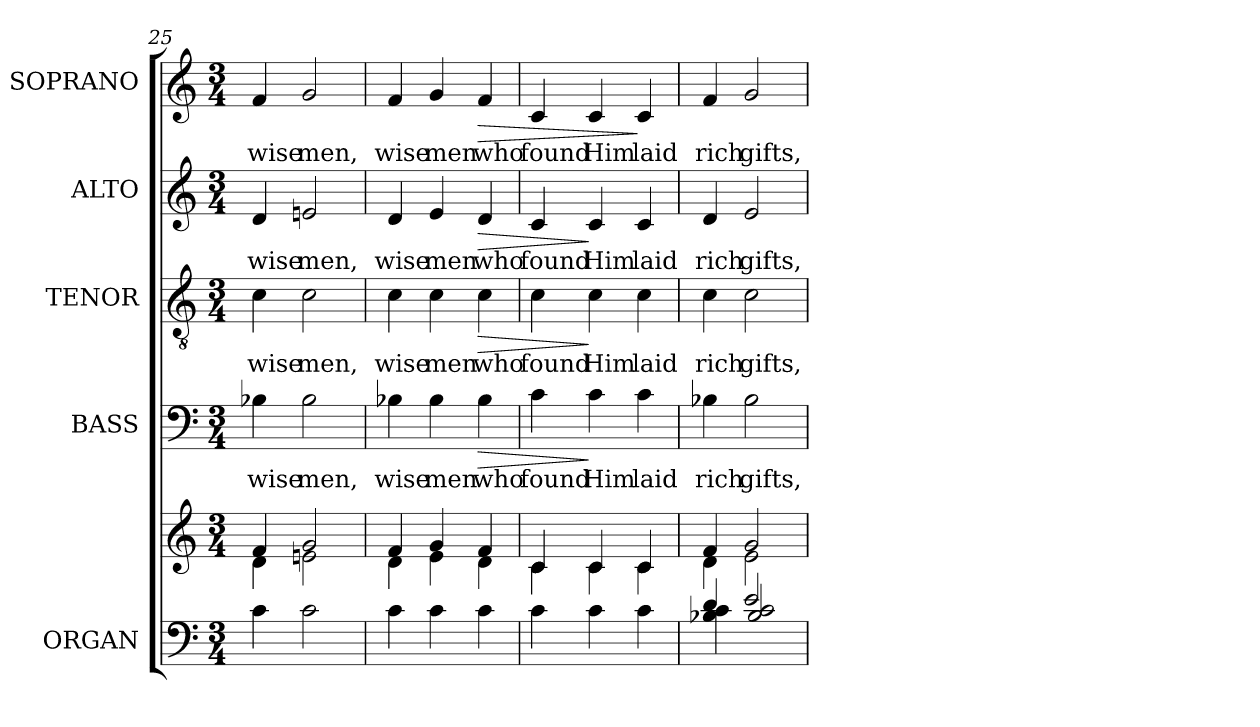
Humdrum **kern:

**kern	**kern	**kern	**text	**dynam	**kern	**text	**dynam	**kern	**text	**dynam	**kern	**text	**dynam
*part5	*part5	*part4	*part4	*part4	*part3	*part3	*part3	*part2	*part2	*part2	*part1	*part1	*part1
*staff6	*staff5	*staff4	*staff4	*staff4	*staff3	*staff3	*staff3	*staff2	*staff2	*staff2	*staff1	*staff1	*staff1
*I"ORGAN	*	*I"BASS	*	*	*I"TENOR	*	*	*I"ALTO	*	*	*I"SOPRANO	*	*
*I'Org.	*	*I'B.	*	*	*I'T.	*	*	*I'A.	*	*	*I'S.	*	*
*clefF4	*clefG2	*clefF4	*	*	*clefGv2	*	*	*clefG2	*	*	*clefG2	*	*
*	*	*	*	*	*ITrd7c12	*	*	*	*	*	*	*	*
*k[]	*k[]	*k[]	*	*	*k[]	*	*	*k[]	*	*	*k[]	*	*
*C:	*C:	*C:	*	*	*C:	*	*	*C:	*	*	*C:	*	*
*M3/4	*M3/4	*M3/4	*	*	*M3/4	*	*	*M3/4	*	*	*M3/4	*	*
=25	=25	=25	=25	=25	=25	=25	=25	=25	=25	=25	=25	=25	=25
*	*^	*	*	*	*	*	*	*	*	*	*	*	*
!	!	!	!	!LO:LY:b:color=#000000	!	!	!	!	!	!	!	!	!	!
!	!	!	!	!	!	!	!LO:LY:b:color=#000000	!	!	!	!	!	!	!
!	!	!	!	!	!	!	!	!	!	!LO:LY:b:color=#000000	!	!	!	!
!	!	!	!	!	!	!	!	!	!	!	!	!	!LO:LY:b:color=#000000	!
4ci\	4fi/	4di\	4B-Xi\	wise	.	4Ci\	wise	.	4di/	wise	.	4fi/	wise	.
!	!	!	!	!LO:LY:b:color=#000000	!	!	!	!	!	!	!	!	!	!
!	!	!	!	!	!	!	!LO:LY:b:color=#000000	!	!	!	!	!	!	!
!	!	!	!	!	!	!	!	!	!	!LO:LY:b:color=#000000	!	!	!	!
!	!	!	!	!	!	!	!	!	!	!	!	!	!LO:LY:b:color=#000000	!
2ci\	2gi/	2eni\	2B-i\	men,	.	2Ci\	men,	.	2eni/	men,	.	2gi/	men,	.
!!LO:LB:g=z
=26	=26	=26	=26	=26	=26	=26	=26	=26	=26	=26	=26	=26	=26	=26
!	!	!	!	!LO:LY:b:color=#000000	!	!	!	!	!	!	!	!	!	!
!	!	!	!	!	!	!	!LO:LY:b:color=#000000	!	!	!	!	!	!	!
!	!	!	!	!	!	!	!	!	!	!LO:LY:b:color=#000000	!	!	!	!
!	!	!	!	!	!	!	!	!	!	!	!	!	!LO:LY:b:color=#000000	!
4ci\	4fi/	4di\	4B-Xi\	wise	.	4Ci\	wise	.	4di/	wise	.	4fi/	wise	.
!	!	!	!	!LO:LY:b:color=#000000	!	!	!	!	!	!	!	!	!	!
!	!	!	!	!	!	!	!LO:LY:b:color=#000000	!	!	!	!	!	!	!
!	!	!	!	!	!	!	!	!	!	!LO:LY:b:color=#000000	!	!	!	!
!	!	!	!	!	!	!	!	!	!	!	!	!	!LO:LY:b:color=#000000	!
4ci\	4gi/	4ei\	4B-i\	men	.	4Ci\	men	.	4ei/	men	.	4gi/	men	.
!	!	!	!	!LO:LY:b:color=#000000	!LO:HP:b	!	!	!	!	!	!	!	!	!
!	!	!	!	!	!	!	!LO:LY:b:color=#000000	!LO:HP:b	!	!	!	!	!	!
!	!	!	!	!	!	!	!	!	!	!LO:LY:b:color=#000000	!LO:HP:b	!	!	!
!	!	!	!	!	!	!	!	!	!	!	!	!	!LO:LY:b:color=#000000	!LO:HP:b
4ci\	4fi/	4di\	4B-i\	who	>	4Ci\	who	>	4di/	who	>	4fi/	who	>
=27	=27	=27	=27	=27	=27	=27	=27	=27	=27	=27	=27	=27	=27	=27
!	!	!	!	!LO:LY:b:color=#000000	!	!	!	!	!	!	!	!	!	!
!	!	!	!	!	!	!	!LO:LY:b:color=#000000	!	!	!	!	!	!	!
!	!	!	!	!	!	!	!	!	!	!LO:LY:b:color=#000000	!	!	!	!
!	!	!	!	!	!	!	!	!	!	!	!	!	!LO:LY:b:color=#000000	!
4ci\	4ci/	4ci\	4ci\	found	.	4Ci\	found	.	4ci/	found	.	4ci/	found	.
!	!	!	!	!LO:LY:b:color=#000000	!	!	!	!	!	!	!	!	!	!
!	!	!	!	!	!	!	!LO:LY:b:color=#000000	!	!	!	!	!	!	!
!	!	!	!	!	!	!	!	!	!	!LO:LY:b:color=#000000	!	!	!	!
!	!	!	!	!	!	!	!	!	!	!	!	!	!LO:LY:b:color=#000000	!
4ci\	4ci/	4ci\	4ci\	Him	]	4Ci\	Him	]	4ci/	Him	]	4ci/	Him	.
!	!	!	!	!LO:LY:b:color=#000000	!	!	!	!	!	!	!	!	!	!
!	!	!	!	!	!	!	!LO:LY:b:color=#000000	!	!	!	!	!	!	!
!	!	!	!	!	!	!	!	!	!	!LO:LY:b:color=#000000	!	!	!	!
!	!	!	!	!	!	!	!	!	!	!	!	!	!LO:LY:b:color=#000000	!
4ci\	4ci/	4ci\	4ci\	laid	.	4Ci\	laid	.	4ci/	laid	.	4ci/	laid	]
=28	=28	=28	=28	=28	=28	=28	=28	=28	=28	=28	=28	=28	=28	=28
*^	*	*	*	*	*	*	*	*	*	*	*	*	*	*
!	!	!	!	!	!LO:LY:b:color=#000000	!	!	!	!	!	!	!	!	!	!
!	!	!	!	!	!	!	!	!LO:LY:b:color=#000000	!	!	!	!	!	!	!
!	!	!	!	!	!	!	!	!	!	!	!LO:LY:b:color=#000000	!	!	!	!
!	!	!	!	!	!	!	!	!	!	!	!	!	!	!LO:LY:b:color=#000000	!
4di/	4B-Xi\ 4ci	4fi/	4di\	4B-Xi\	rich	.	4Ci\	rich	.	4di/	rich	.	4fi/	rich	.
!	!	!	!	!	!LO:LY:b:color=#000000	!	!	!	!	!	!	!	!	!	!
!	!	!	!	!	!	!	!	!LO:LY:b:color=#000000	!	!	!	!	!	!	!
!	!	!	!	!	!	!	!	!	!	!	!LO:LY:b:color=#000000	!	!	!	!
!	!	!	!	!	!	!	!	!	!	!	!	!	!	!LO:LY:b:color=#000000	!
2ei/	2B-i/ 2ci	2gi/	2ei\	2B-i\	gifts,	.	2Ci\	gifts,	.	2ei/	gifts,	.	2gi/	gifts,	.
*v	*v	*	*	*	*	*	*	*	*	*	*	*	*	*	*
*	*v	*v	*	*	*	*	*	*	*	*	*	*	*	*
=	=	=	=	=	=	=	=	=	=	=	=	=	=
*-	*-	*-	*-	*-	*-	*-	*-	*-	*-	*-	*-	*-	*-
